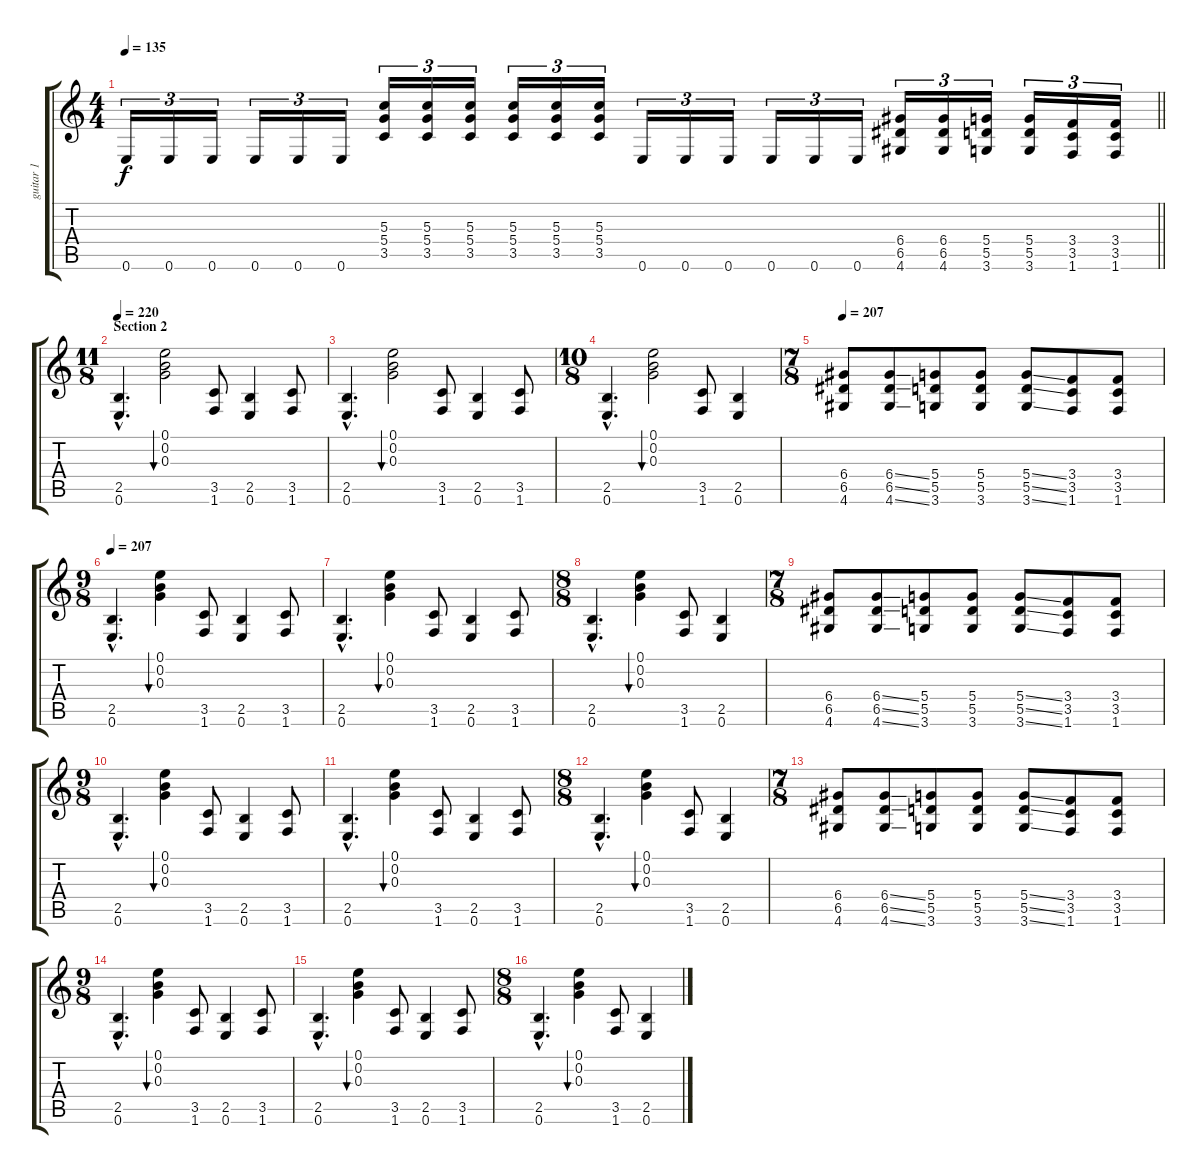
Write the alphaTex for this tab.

\track ("guitar 1" "guitar 1") {instrument distortionguitar}
\staff {score tabs}
\tuning (E4 B3 G3 D3 A2 E2) {hide}
\ts (4 4)
\tempo 135
\clef g2
\barLineRight lightlight
\ks c
0.6.16{tu (3 2) dy f} 0.6.16{tu (3 2)} 0.6.16{tu (3 2)} 0.6.16{tu (3 2)} 0.6.16{tu (3 2)} 0.6.16{tu (3 2)} (5.3 5.4 3.5).16{tu (3 2)} (5.3 5.4 3.5).16{tu (3 2)} (5.3 5.4 3.5).16{tu (3 2)} (5.3 5.4 3.5).16{tu (3 2)} (5.3 5.4 3.5).16{tu (3 2)} (5.3 5.4 3.5).16{tu (3 2)} 0.6.16{tu (3 2)} 0.6.16{tu (3 2)} 0.6.16{tu (3 2)} 0.6.16{tu (3 2)} 0.6.16{tu (3 2)} 0.6.16{tu (3 2)} (6.4 6.5 4.6).16{tu (3 2)} (6.4 6.5 4.6).16{tu (3 2)} (5.4 5.5 3.6).16{tu (3 2)} (5.4 5.5 3.6).16{tu (3 2)} (3.4 3.5 1.6).16{tu (3 2)} (3.4 3.5 1.6).16{tu (3 2)} |
\ts (11 8)
\section ("" "Section 2")
\tempo 220
(2.5{hac} 0.6{hac}).4{d} (0.1 0.2 0.3).2{bu 240} (3.5 1.6).8 (2.5 0.6).4 (3.5 1.6).8 |
(2.5{hac} 0.6{hac}).4{d} (0.1 0.2 0.3).2{bu 240} (3.5 1.6).8 (2.5 0.6).4 (3.5 1.6).8 |
\ts (10 8)
(2.5{hac} 0.6{hac}).4{d} (0.1 0.2 0.3).2{bu 240} (3.5 1.6).8 (2.5 0.6).4 |
\ts (7 8)
\tempo 207
(6.4 6.5 4.6).8 (6.4{ss} 6.5{ss} 4.6{ss}).8 (5.4 5.5 3.6).8 (5.4 5.5 3.6).8 (5.4{ss} 5.5{ss} 3.6{ss}).8 (3.4 3.5 1.6).8 (3.4 3.5 1.6).8 |
\ts (9 8)
\tempo 207
(2.5{hac} 0.6{hac}).4{d} (0.1 0.2 0.3).4{bu 240} (3.5 1.6).8 (2.5 0.6).4 (3.5 1.6).8 |
(2.5{hac} 0.6{hac}).4{d} (0.1 0.2 0.3).4{bu 240} (3.5 1.6).8 (2.5 0.6).4 (3.5 1.6).8 |
\ts (8 8)
(2.5{hac} 0.6{hac}).4{d} (0.1 0.2 0.3).4{bu 240} (3.5 1.6).8 (2.5 0.6).4 |
\ts (7 8)
(6.4 6.5 4.6).8 (6.4{ss} 6.5{ss} 4.6{ss}).8 (5.4 5.5 3.6).8 (5.4 5.5 3.6).8 (5.4{ss} 5.5{ss} 3.6{ss}).8 (3.4 3.5 1.6).8 (3.4 3.5 1.6).8 |
\ts (9 8)
(2.5{hac} 0.6{hac}).4{d} (0.1 0.2 0.3).4{bu 240} (3.5 1.6).8 (2.5 0.6).4 (3.5 1.6).8 |
(2.5{hac} 0.6{hac}).4{d} (0.1 0.2 0.3).4{bu 240} (3.5 1.6).8 (2.5 0.6).4 (3.5 1.6).8 |
\ts (8 8)
(2.5{hac} 0.6{hac}).4{d} (0.1 0.2 0.3).4{bu 240} (3.5 1.6).8 (2.5 0.6).4 |
\ts (7 8)
(6.4 6.5 4.6).8 (6.4{ss} 6.5{ss} 4.6{ss}).8 (5.4 5.5 3.6).8 (5.4 5.5 3.6).8 (5.4{ss} 5.5{ss} 3.6{ss}).8 (3.4 3.5 1.6).8 (3.4 3.5 1.6).8 |
\ts (9 8)
(2.5{hac} 0.6{hac}).4{d} (0.1 0.2 0.3).4{bu 240} (3.5 1.6).8 (2.5 0.6).4 (3.5 1.6).8 |
(2.5{hac} 0.6{hac}).4{d} (0.1 0.2 0.3).4{bu 240} (3.5 1.6).8 (2.5 0.6).4 (3.5 1.6).8 |
\ts (8 8)
(2.5{hac} 0.6{hac}).4{d} (0.1 0.2 0.3).4{bu 240} (3.5 1.6).8 (2.5 0.6).4
